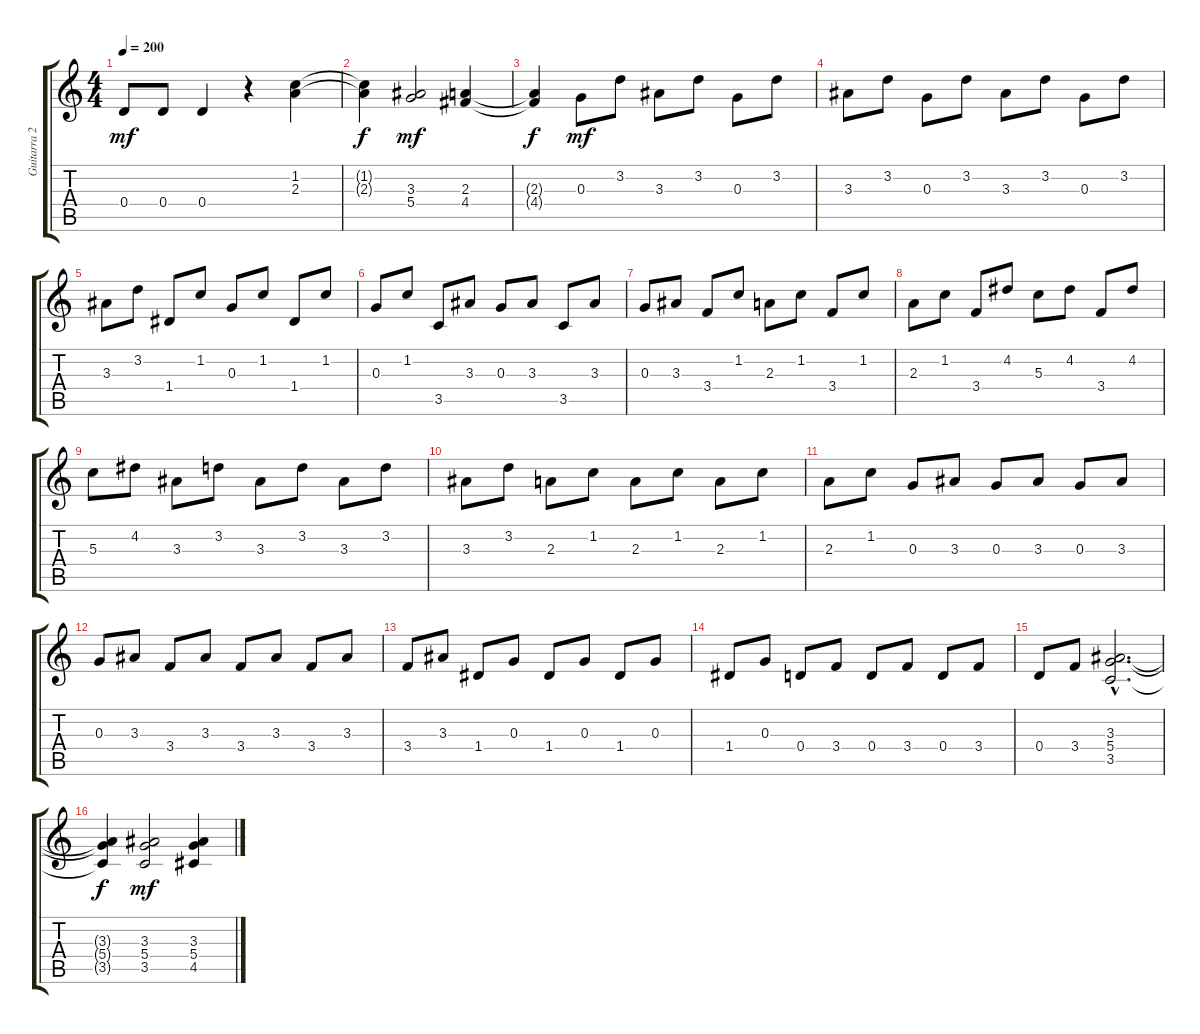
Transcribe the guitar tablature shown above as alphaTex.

\track ("Guitarra 2(ritmica)" "Guitarra 2") {instrument overdrivenguitar}
\staff {score tabs}
\tuning (E4 B3 G3 D3 A2 E2) {hide}
\ts (4 4)
\tempo 200
\clef g2
\ks c
0.4.8{dy mf} 0.4.8 0.4.4 r.4 (1.2 2.3).4 |
(1.2{t} 2.3{t}).4{dy f} (3.3 5.4).2{dy mf} (2.3 4.4).4 |
(2.3{t} 4.4{t}).4{dy f} 0.3.8{dy mf} 3.2.8 3.3.8 3.2.8 0.3.8 3.2.8 |
3.3.8 3.2.8 0.3.8 3.2.8 3.3.8 3.2.8 0.3.8 3.2.8 |
3.3.8 3.2.8 1.4.8 1.2.8 0.3.8 1.2.8 1.4.8 1.2.8 |
0.3.8 1.2.8 3.5.8 3.3.8 0.3.8 3.3.8 3.5.8 3.3.8 |
0.3.8 3.3.8 3.4.8 1.2.8 2.3.8 1.2.8 3.4.8 1.2.8 |
2.3.8 1.2.8 3.4.8 4.2.8 5.3.8 4.2.8 3.4.8 4.2.8 |
5.3.8 4.2.8 3.3.8 3.2.8 3.3.8 3.2.8 3.3.8 3.2.8 |
3.3.8 3.2.8 2.3.8 1.2.8 2.3.8 1.2.8 2.3.8 1.2.8 |
2.3.8 1.2.8 0.3.8 3.3.8 0.3.8 3.3.8 0.3.8 3.3.8 |
0.3.8 3.3.8 3.4.8 3.3.8 3.4.8 3.3.8 3.4.8 3.3.8 |
3.4.8 3.3.8 1.4.8 0.3.8 1.4.8 0.3.8 1.4.8 0.3.8 |
1.4.8 0.3.8 0.4.8 3.4.8 0.4.8 3.4.8 0.4.8 3.4.8 |
0.4.8 3.4.8 (3.3{hac} 5.4{hac} 3.5{hac}).2{d} |
(3.3{t} 5.4{t} 3.5{t}).4{dy f} (3.3 5.4 3.5).2{dy mf} (3.3 5.4 4.5).4
